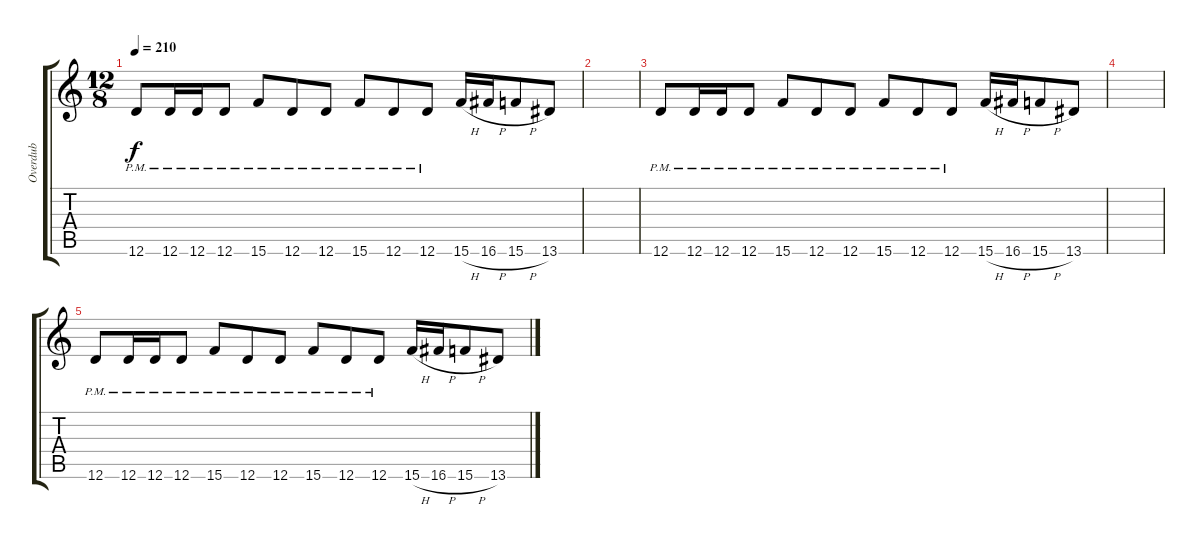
\track ("Overdub" "Overdub") {instrument distortionguitar}
\staff {score tabs}
\tuning (E4 B3 G3 D3 A2 D2) {hide}
\ts (12 8)
\tempo 210
\clef g2
\ks c
12.6{pm}.8{dy f} 12.6{pm}.16 12.6{pm}.16 12.6{pm}.8 15.6{pm}.8 12.6{pm}.8 12.6{pm}.8 15.6{pm}.8 12.6{pm}.8 12.6{pm}.8 15.6{h}.16 16.6{h}.16 15.6{h}.8 13.6.8 |
|
12.6{pm}.8 12.6{pm}.16 12.6{pm}.16 12.6{pm}.8 15.6{pm}.8 12.6{pm}.8 12.6{pm}.8 15.6{pm}.8 12.6{pm}.8 12.6{pm}.8 15.6{h}.16 16.6{h}.16 15.6{h}.8 13.6.8 |
|
12.6{pm}.8 12.6{pm}.16 12.6{pm}.16 12.6{pm}.8 15.6{pm}.8 12.6{pm}.8 12.6{pm}.8 15.6{pm}.8 12.6{pm}.8 12.6{pm}.8 15.6{h}.16 16.6{h}.16 15.6{h}.8 13.6.8
